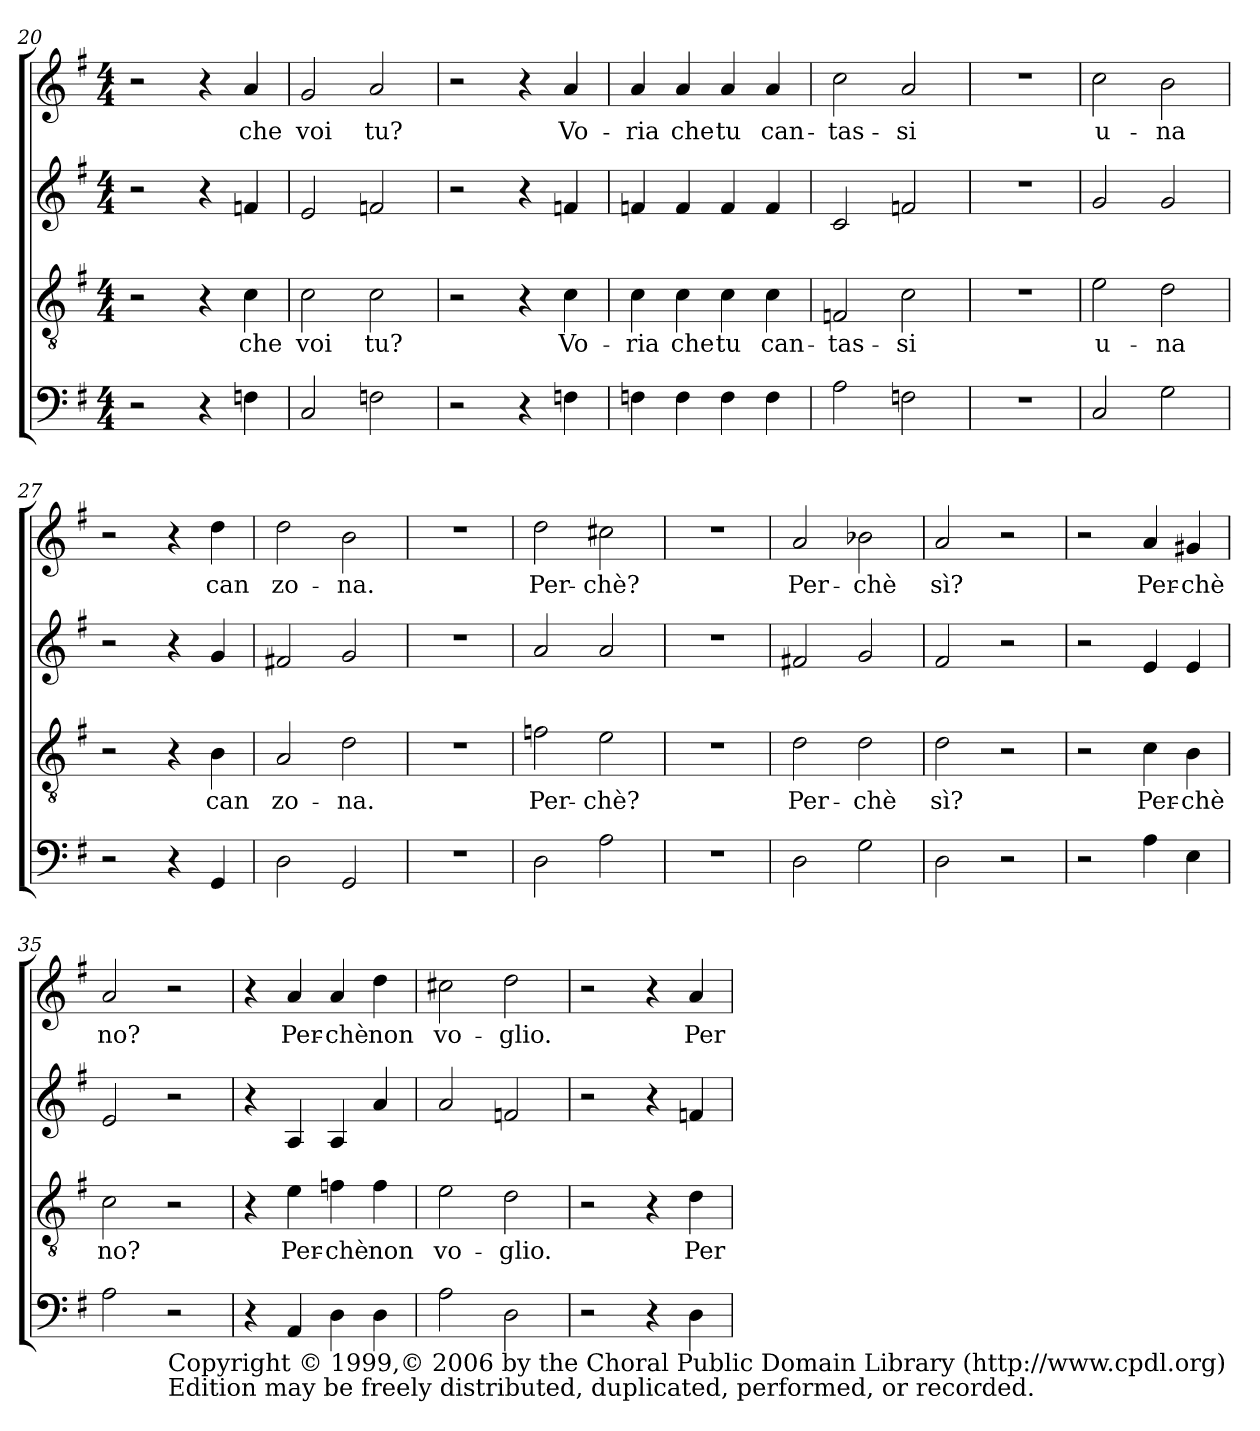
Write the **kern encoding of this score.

**kern	**kern	**text	**kern	**kern	**text
*part4	*part3	*part3	*part2	*part1	*part1
*staff4	*staff3	*staff3	*staff2	*staff1	*staff1
*clefF4	*clefGv2	*	*clefG2	*clefG2	*
*k[f#]	*k[f#]	*	*k[f#]	*k[f#]	*
*G:	*G:	*	*G:	*G:	*
*M4/4	*M4/4	*	*M4/4	*M4/4	*
=20	=20	=20	=20	=20	=20
2r	2r	.	2r	2r	.
4r	4r	.	4r	4r	.
!	!	!LO:LY:b	!	!	!LO:LY:b
4Fn\	4c\	che	4fn/	4a/	che
=21	=21	=21	=21	=21	=21
!	!	!LO:LY:b	!	!	!LO:LY:b
2C/	2c\	voi	2e/	2g/	voi
!	!	!LO:LY:b	!	!	!LO:LY:b
2Fn\	2c\	tu?	2fn/	2a/	tu?
!!LO:LB:g=z
=22	=22	=22	=22	=22	=22
2r	2r	.	2r	2r	.
4r	4r	.	4r	4r	.
!	!	!LO:LY:b	!	!	!LO:LY:b
4Fn\	4c\	Vo-	4fn/	4a/	Vo-
=23	=23	=23	=23	=23	=23
!	!	!LO:LY:b	!	!	!LO:LY:b
4Fn\	4c\	-ria	4fn/	4a/	-ria
!	!	!LO:LY:b	!	!	!LO:LY:b
4F\	4c\	che	4f/	4a/	che
!	!	!LO:LY:b	!	!	!LO:LY:b
4F\	4c\	tu	4f/	4a/	tu
!	!	!LO:LY:b	!	!	!LO:LY:b
4F\	4c\	can-	4f/	4a/	can-
=24	=24	=24	=24	=24	=24
!	!	!LO:LY:b	!	!	!LO:LY:b
2A\	2Fn/	-tas-	2c/	2cc\	-tas-
!	!	!LO:LY:b	!	!	!LO:LY:b
2Fn\	2c\	-si	2fn/	2a/	-si
=25	=25	=25	=25	=25	=25
1r	1r	.	1r	1r	.
=26	=26	=26	=26	=26	=26
!	!	!LO:LY:b	!	!	!LO:LY:b
2C/	2e\	u-	2g/	2cc\	u-
!	!	!LO:LY:b	!	!	!LO:LY:b
2G\	2d\	-na	2g/	2b\	-na
=27	=27	=27	=27	=27	=27
2r	2r	.	2r	2r	.
4r	4r	.	4r	4r	.
!	!	!LO:LY:b	!	!	!LO:LY:b
4GG/	4B\	can	4g/	4dd\	can
=28	=28	=28	=28	=28	=28
!	!	!LO:LY:b	!	!	!LO:LY:b
2D\	2A/	zo-	2f#X/	2dd\	zo-
!	!	!LO:LY:b	!	!	!LO:LY:b
2GG/	2d\	-na.	2g/	2b\	-na.
=29	=29	=29	=29	=29	=29
1r	1r	.	1r	1r	.
=30	=30	=30	=30	=30	=30
!	!	!LO:LY:b	!	!	!LO:LY:b
2D\	2fn\	Per-	2a/	2dd\	Per-
!	!	!LO:LY:b	!	!	!LO:LY:b
2A\	2e\	-chè?	2a/	2cc#X\	-chè?
!!LO:LB:g=z
=31	=31	=31	=31	=31	=31
1r	1r	.	1r	1r	.
=32	=32	=32	=32	=32	=32
!	!	!LO:LY:b	!	!	!LO:LY:b
2D\	2d\	Per-	2f#X/	2a/	Per-
!	!	!LO:LY:b	!	!	!LO:LY:b
2G\	2d\	-chè	2g/	2b-X\	-chè
=33	=33	=33	=33	=33	=33
!	!	!LO:LY:b	!	!	!LO:LY:b
2D\	2d\	sì?	2f#/	2a/	sì?
2r	2r	.	2r	2r	.
=34	=34	=34	=34	=34	=34
2r	2r	.	2r	2r	.
!	!	!LO:LY:b	!	!	!LO:LY:b
4A\	4c\	Per-	4e/	4a/	Per-
!	!	!LO:LY:b	!	!	!LO:LY:b
4E\	4B\	-chè	4e/	4g#X/	-chè
=35	=35	=35	=35	=35	=35
!	!	!LO:LY:b	!	!	!LO:LY:b
2A\	2c\	no?	2e/	2a/	no?
!LO:TX:b:t=Copyright © 1999,© 2006 by the Choral Public Domain Library (http&colon;//www.cpdl.org)	!	!	!	!	!
!LO:TX:b:t=Edition may be freely distributed, duplicated, performed, or recorded.	!	!	!	!	!
2r	2r	.	2r	2r	.
=36	=36	=36	=36	=36	=36
4r	4r	.	4r	4r	.
!	!	!LO:LY:b	!	!	!LO:LY:b
4AA/	4e\	Per-	4A/	4a/	Per-
!	!	!LO:LY:b	!	!	!LO:LY:b
4D\	4fn\	-chè	4A/	4a/	-chè
!	!	!LO:LY:b	!	!	!LO:LY:b
4D\	4f\	non	4a/	4dd\	non
=37	=37	=37	=37	=37	=37
!	!	!LO:LY:b	!	!	!LO:LY:b
2A\	2e\	vo-	2a/	2cc#X\	vo-
!	!	!LO:LY:b	!	!	!LO:LY:b
2D\	2d\	-glio.	2fn/	2dd\	-glio.
=38	=38	=38	=38	=38	=38
2r	2r	.	2r	2r	.
4r	4r	.	4r	4r	.
!	!	!LO:LY:b	!	!	!LO:LY:b
4D\	4d\	Per-	4fn/	4a/	Per-
=	=	=	=	=	=
*-	*-	*-	*-	*-	*-
